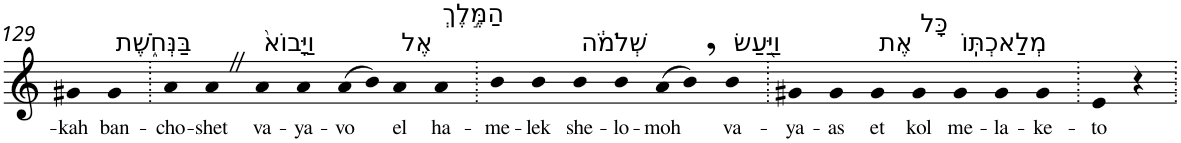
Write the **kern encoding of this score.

**kern	**text
*part1	*part1
*staff1	*staff1
*I"Piano	*
*I'Pno	*
!!LO:PB:g=z
*clefG2	*
*k[]	*
=129	=129
!	!LO:LY:b
4g#X	-kah
!LO:TX:a:t=בַּנְּחֹ֑שֶׁת	!
!	!LO:LY:b
4g#	ban-
=130.	=130.
!	!LO:LY:b
4a	-cho-
!	!LO:LY:b
4aZ	-shet
!LO:TX:a:t=וַיָּבוֹא֙	!
!	!LO:LY:b
4a	va-
!	!LO:LY:b
4a	-ya-
!	!LO:LY:b
(>8a	-vo
8b)	.
!LO:TX:a:t=אֶל	!
!	!LO:LY:b
4a	el
!LO:TX:a:t=הַמֶּ֣לֶךְ	!
!	!LO:LY:b
4a	ha-
=131.	=131.
!	!LO:LY:b
4b	-me-
!	!LO:LY:b
4b	-lek
!LO:TX:a:t=שְׁלֹמֹ֔ה	!
!	!LO:LY:b
4b	she-
!	!LO:LY:b
4b	-lo-
!	!LO:LY:b
(>8a	-moh
8b,)	.
!LO:TX:a:t=וַיַּ֖עַשׂ	!
!	!LO:LY:b
4b	va-
=132.	=132.
!	!LO:LY:b
4g#X	-ya-
!	!LO:LY:b
4g#	-as
!LO:TX:a:t=אֶת	!
!	!LO:LY:b
4g#	et
!LO:TX:a:t=כָּל	!
!	!LO:LY:b
4g#	kol
!LO:TX:a:t=מְלַאכְתּֽוֹ	!
!	!LO:LY:b
4g#	me-
!	!LO:LY:b
4g#	-la-
!	!LO:LY:b
4g#	-ke-
=133.	=133.
!	!LO:LY:b
4e	-to
4r	.
=.	=.
*-	*-
